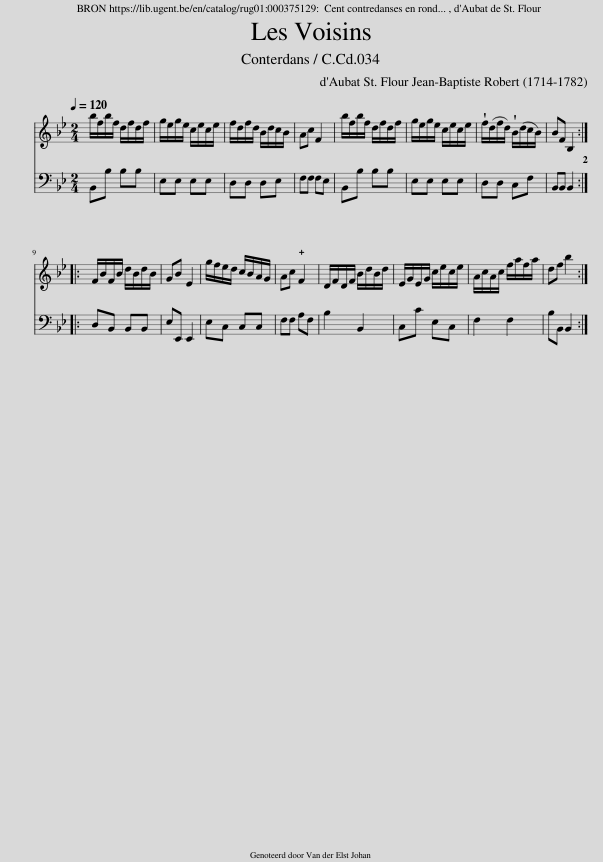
X:1
%%score 1 2
L:1/8
Q:1/4=120
M:2/4
I:linebreak $
K:Bb
V:1 treble
V:2 bass
V:1
 b/f/b/f/ d/f/d/f/ | g/e/g/e/ c/e/c/e/ | f/d/f/d/ B/d/c/B/ | Ac F2 | b/f/b/f/ d/f/d/f/ | %5
 g/e/g/e/ c/e/c/e/ | !wedge!f/(d/f/d/) !wedge!B/(d/c/B/) | BF B,2 ::$ F/B/F/B/ d/B/d/B/ | GB E2 | %10
 g/f/e/d/ c/B/A/G/ | Ac !plus!F2 | D/F/D/F/ B/d/B/d/ | E/G/E/G/ c/e/c/e/ | A/c/A/c/ f/a/f/a/ | %15
 df b2 :| %16
V:2
 B,,B, B,B, | E,E, E,E, | D,D, D,E, | F,F, F,E, | B,,B, B,B, | %5
 E,E, E,E, | D,D, C,F, | B,,B,, B,,2 ::$ D,B,, B,,B,, | E,E,, E,,2 | %10
 E,C, C,C, | F,F, A,F, | B,2 B,,2 | C,C E,C, | F,2 F,2 | %15
 B,B,, B,,2 :| %16
